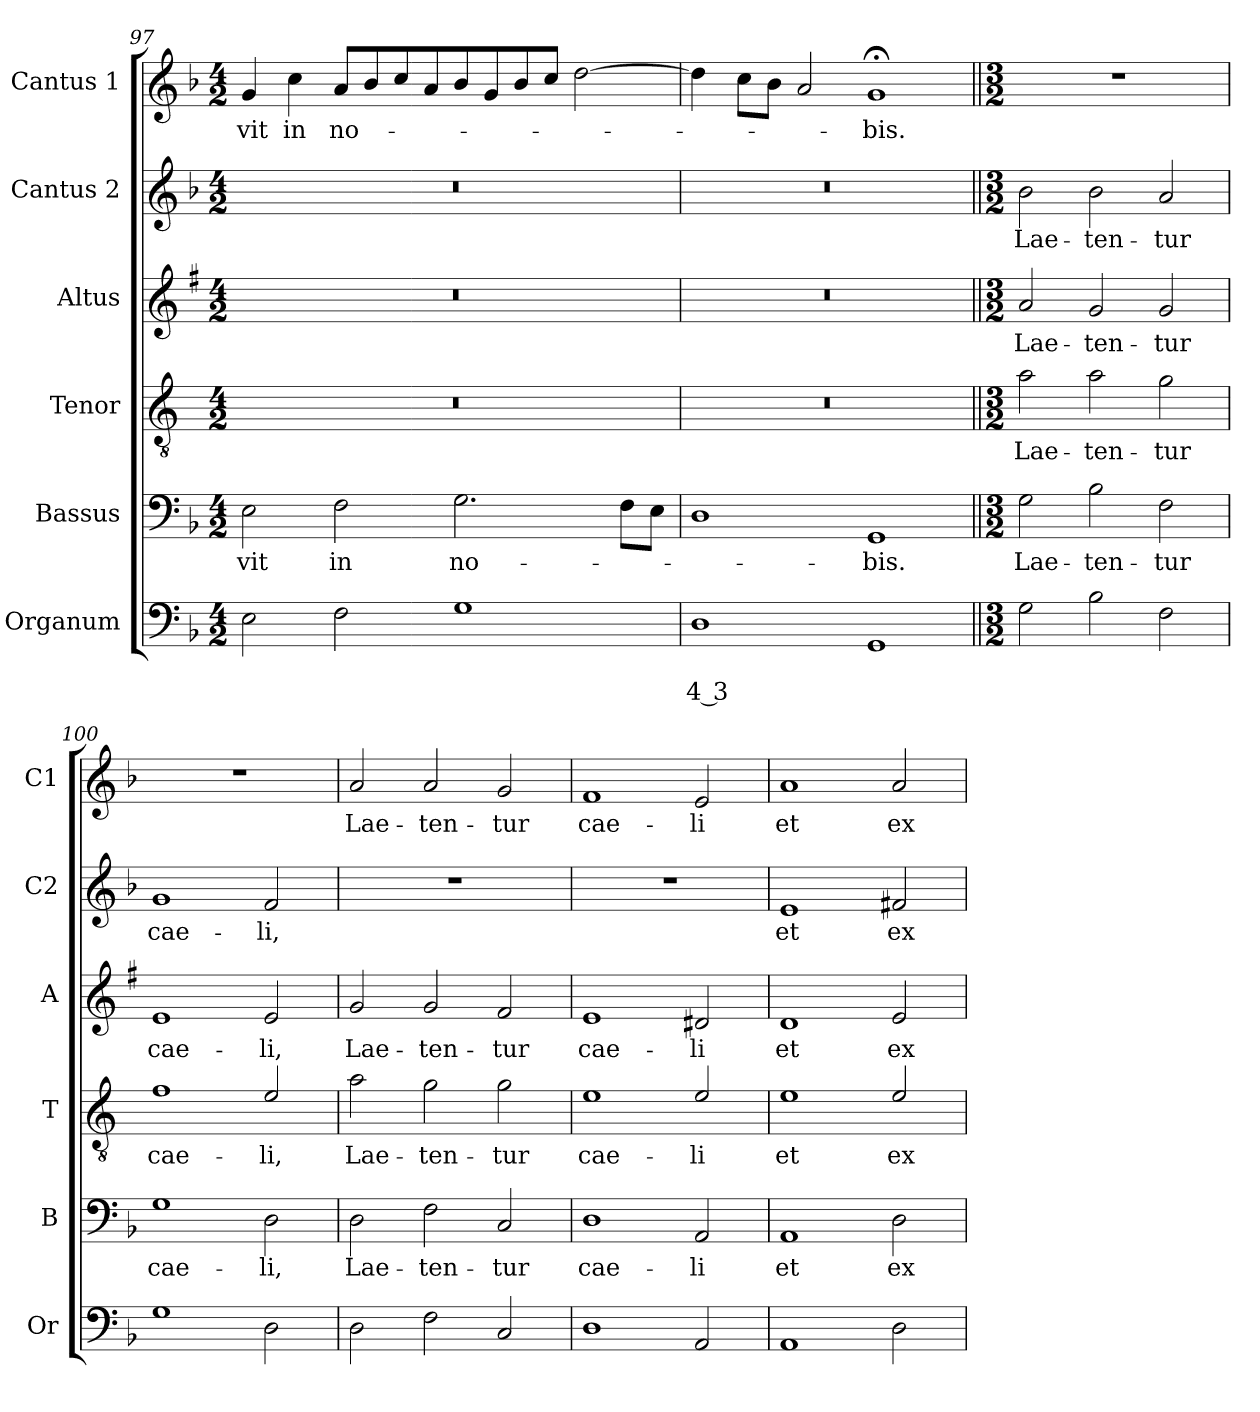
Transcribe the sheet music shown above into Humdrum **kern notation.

**kern	**text	**text	**kern	**text	**kern	**text	**kern	**text	**kern	**text	**kern	**text
*part6	*part6	*part6	*part5	*part5	*part4	*part4	*part3	*part3	*part2	*part2	*part1	*part1
*staff6	*staff6	*staff6	*staff5	*staff5	*staff4	*staff4	*staff3	*staff3	*staff2	*staff2	*staff1	*staff1
*I"Organum	*	*	*I"Bassus	*	*I"Tenor	*	*I"Altus	*	*I"Cantus 2	*	*I"Cantus 1	*
*I'Or	*	*	*I'B	*	*I'T	*	*I'A	*	*I'C2	*	*I'C1	*
*clefF4	*	*	*clefF4	*	*clefGv2	*	*clefG2	*	*clefG2	*	*clefG2	*
*	*	*	*	*	*ITrd4c7	*	*ITrd1c2	*	*	*	*	*
*k[b-]	*	*	*k[b-]	*	*k[b-]	*	*k[b-]	*	*k[b-]	*	*k[b-]	*
*F:	*	*	*F:	*	*F:	*	*F:	*	*F:	*	*F:	*
*M4/2	*	*	*M4/2	*	*M4/2	*	*M4/2	*	*M4/2	*	*M4/2	*
=97	=97	=97	=97	=97	=97	=97	=97	=97	=97	=97	=97	=97
!	!	!	!	!LO:LY:b	!	!	!	!	!	!	!	!LO:LY:b
2E\	.	.	2E\	-vit	0r	.	0r	.	0r	.	4g/	-vit
!	!	!	!	!	!	!	!	!	!	!	!	!LO:LY:b
.	.	.	.	.	.	.	.	.	.	.	4cc\	in
!	!	!	!	!LO:LY:b	!	!	!	!	!	!	!	!LO:LY:b
2F\	.	.	2F\	in	.	.	.	.	.	.	8a/L	no-
.	.	.	.	.	.	.	.	.	.	.	8b-/	.
.	.	.	.	.	.	.	.	.	.	.	8cc/	.
.	.	.	.	.	.	.	.	.	.	.	8a/	.
!	!	!	!	!LO:LY:b	!	!	!	!	!	!	!	!
1G	.	.	2.G\	no-	.	.	.	.	.	.	8b-/	.
.	.	.	.	.	.	.	.	.	.	.	8g/	.
.	.	.	.	.	.	.	.	.	.	.	8b-/	.
.	.	.	.	.	.	.	.	.	.	.	8cc/J	.
.	.	.	.	.	.	.	.	.	.	.	[2dd\	.
.	.	.	8F\L	.	.	.	.	.	.	.	.	.
.	.	.	8E\J	.	.	.	.	.	.	.	.	.
!!LO:LB:g=z
=98	=98	=98	=98	=98	=98	=98	=98	=98	=98	=98	=98	=98
!	!	!LO:LY:b	!	!	!	!	!	!	!	!	!	!
1D	.	4 3	1D	.	0r	.	0r	.	0r	.	4dd\]	.
.	.	.	.	.	.	.	.	.	.	.	8cc\L	.
.	.	.	.	.	.	.	.	.	.	.	8b-\J	.
.	.	.	.	.	.	.	.	.	.	.	2a/	.
!	!	!	!	!LO:LY:b	!	!	!	!	!	!	!	!LO:LY:b
1GG	.	.	1GG	-bis.	.	.	.	.	.	.	1g;<	-bis.
=99||	=99||	=99||	=99||	=99||	=99||	=99||	=99||	=99||	=99||	=99||	=99||	=99||
*M3/2	*	*	*M3/2	*	*M3/2	*	*M3/2	*	*M3/2	*	*M3/2	*
!	!	!	!	!LO:LY:b	!	!LO:LY:b	!	!LO:LY:b	!	!LO:LY:b	!	!
2G\	.	.	2G\	Lae-	2d\	Lae-	2g/	Lae-	2b-\	Lae-	1.r	.
!	!	!	!	!LO:LY:b	!	!LO:LY:b	!	!LO:LY:b	!	!LO:LY:b	!	!
2B-\	.	.	2B-\	-ten-	2d\	-ten-	2f/	-ten-	2b-\	-ten-	.	.
!	!	!	!	!LO:LY:b	!	!LO:LY:b	!	!LO:LY:b	!	!LO:LY:b	!	!
2F\	.	.	2F\	-tur	2c\	-tur	2f/	-tur	2a/	-tur	.	.
=100	=100	=100	=100	=100	=100	=100	=100	=100	=100	=100	=100	=100
!	!	!	!	!LO:LY:b	!	!LO:LY:b	!	!LO:LY:b	!	!LO:LY:b	!	!
1G	.	.	1G	cae-	1B-	cae-	1d	cae-	1g	cae-	1.r	.
!	!	!	!	!LO:LY:b	!	!LO:LY:b	!	!LO:LY:b	!	!LO:LY:b	!	!
2D\	.	.	2D\	-li,	2A/	-li,	2d/	-li,	2f/	-li,	.	.
=101	=101	=101	=101	=101	=101	=101	=101	=101	=101	=101	=101	=101
!	!	!	!	!LO:LY:b	!	!LO:LY:b	!	!LO:LY:b	!	!	!	!LO:LY:b
2D\	.	.	2D\	Lae-	2d\	Lae-	2f/	Lae-	1.r	.	2a/	Lae-
!	!	!	!	!LO:LY:b	!	!LO:LY:b	!	!LO:LY:b	!	!	!	!LO:LY:b
2F\	.	.	2F\	-ten-	2c\	-ten-	2f/	-ten-	.	.	2a/	-ten-
!	!	!	!	!LO:LY:b	!	!LO:LY:b	!	!LO:LY:b	!	!	!	!LO:LY:b
2C/	.	.	2C/	-tur	2c\	-tur	2e/	-tur	.	.	2g/	-tur
=102	=102	=102	=102	=102	=102	=102	=102	=102	=102	=102	=102	=102
!	!	!	!	!LO:LY:b	!	!LO:LY:b	!	!LO:LY:b	!	!	!	!LO:LY:b
1D	.	.	1D	cae-	1A	cae-	1d	cae-	1.r	.	1f	cae-
!	!	!	!	!LO:LY:b	!	!LO:LY:b	!	!LO:LY:b	!	!	!	!LO:LY:b
2AA/	.	.	2AA/	-li	2A/	-li	2c#X/	-li	.	.	2e/	-li
=103	=103	=103	=103	=103	=103	=103	=103	=103	=103	=103	=103	=103
!	!	!	!	!LO:LY:b	!	!LO:LY:b	!	!LO:LY:b	!	!LO:LY:b	!	!LO:LY:b
1AA	.	.	1AA	et	1A	et	1c	et	1e	et	1a	et
!	!	!	!	!LO:LY:b	!	!LO:LY:b	!	!LO:LY:b	!	!LO:LY:b	!	!LO:LY:b
2D\	.	.	2D\	ex-	2A/	ex-	2d/	ex-	2f#X/	ex-	2a/	ex-
=	=	=	=	=	=	=	=	=	=	=	=	=
*-	*-	*-	*-	*-	*-	*-	*-	*-	*-	*-	*-	*-
